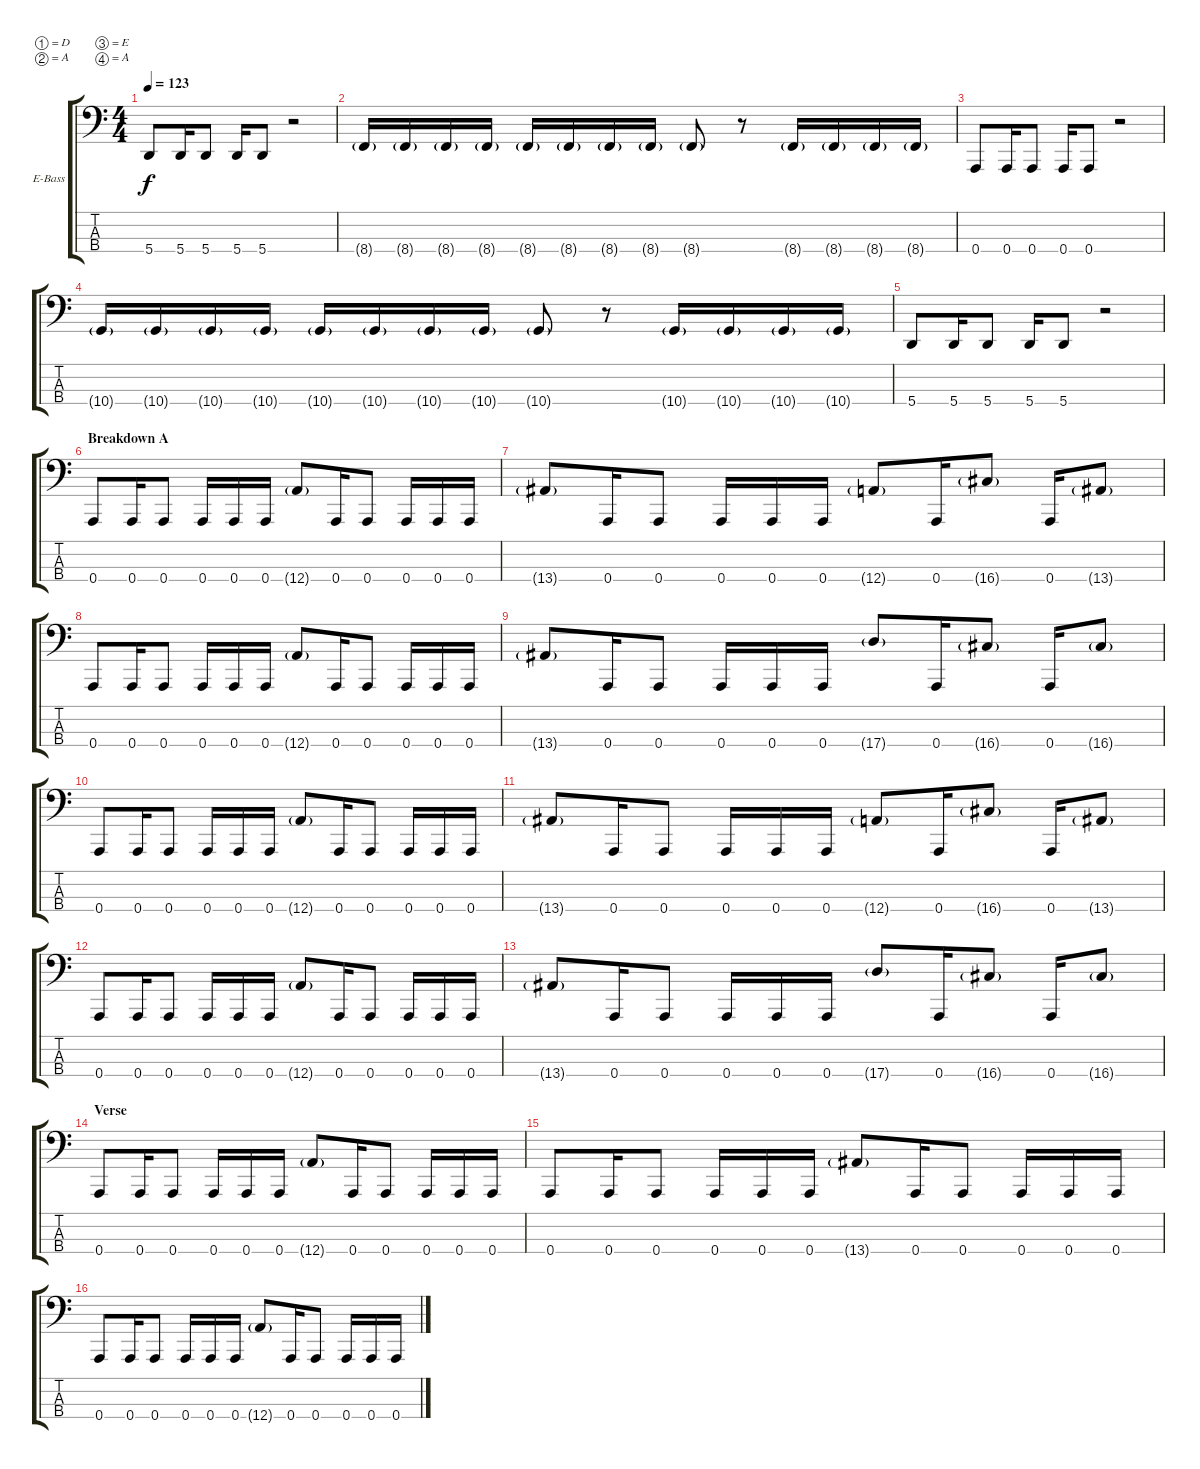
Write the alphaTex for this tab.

\bracketExtendMode groupsimilarinstruments
\firstSystemTrackNameOrientation horizontal
\otherSystemsTrackNameOrientation horizontal
\track ("Electric Bass" "E-Bass") {instrument electricbassfinger}
\staff {score tabs}
\tuning (D2 A1 E1 A0)
\ts (4 4)
\tempo 123
\clef f4
\ks aminor
5.4.8{dy f} 5.4.16 5.4.8 5.4.16 5.4.8 r.2 |
8.4{g}.16 8.4{g}.16 8.4{g}.16 8.4{g}.16 8.4{g}.16 8.4{g}.16 8.4{g}.16 8.4{g}.16 8.4{g}.8 r.8 8.4{g}.16 8.4{g}.16 8.4{g}.16 8.4{g}.16 |
0.4.8 0.4.16 0.4.8 0.4.16 0.4.8 r.2 |
10.4{g}.16 10.4{g}.16 10.4{g}.16 10.4{g}.16 10.4{g}.16 10.4{g}.16 10.4{g}.16 10.4{g}.16 10.4{g}.8 r.8 10.4{g}.16 10.4{g}.16 10.4{g}.16 10.4{g}.16 |
5.4.8 5.4.16 5.4.8 5.4.16 5.4.8 r.2 |
\section ("" "Breakdown A")
0.4.8 0.4.16 0.4.8 0.4.16 0.4.16 0.4.16 12.4{g}.8 0.4.16 0.4.8 0.4.16 0.4.16 0.4.16 |
13.4{g}.8 0.4.16 0.4.8 0.4.16 0.4.16 0.4.16 12.4{g}.8 0.4.16 16.4{g}.8 0.4.16 13.4{g}.8 |
0.4.8 0.4.16 0.4.8 0.4.16 0.4.16 0.4.16 12.4{g}.8 0.4.16 0.4.8 0.4.16 0.4.16 0.4.16 |
13.4{g}.8 0.4.16 0.4.8 0.4.16 0.4.16 0.4.16 17.4{g}.8 0.4.16 16.4{g}.8 0.4.16 16.4{g}.8 |
0.4.8 0.4.16 0.4.8 0.4.16 0.4.16 0.4.16 12.4{g}.8 0.4.16 0.4.8 0.4.16 0.4.16 0.4.16 |
13.4{g}.8 0.4.16 0.4.8 0.4.16 0.4.16 0.4.16 12.4{g}.8 0.4.16 16.4{g}.8 0.4.16 13.4{g}.8 |
0.4.8 0.4.16 0.4.8 0.4.16 0.4.16 0.4.16 12.4{g}.8 0.4.16 0.4.8 0.4.16 0.4.16 0.4.16 |
13.4{g}.8 0.4.16 0.4.8 0.4.16 0.4.16 0.4.16 17.4{g}.8 0.4.16 16.4{g}.8 0.4.16 16.4{g}.8 |
\section ("" "Verse")
0.4.8 0.4.16 0.4.8 0.4.16 0.4.16 0.4.16 12.4{g}.8 0.4.16 0.4.8 0.4.16 0.4.16 0.4.16 |
0.4.8 0.4.16 0.4.8 0.4.16 0.4.16 0.4.16 13.4{g}.8 0.4.16 0.4.8 0.4.16 0.4.16 0.4.16 |
0.4.8 0.4.16 0.4.8 0.4.16 0.4.16 0.4.16 12.4{g}.8 0.4.16 0.4.8 0.4.16 0.4.16 0.4.16
